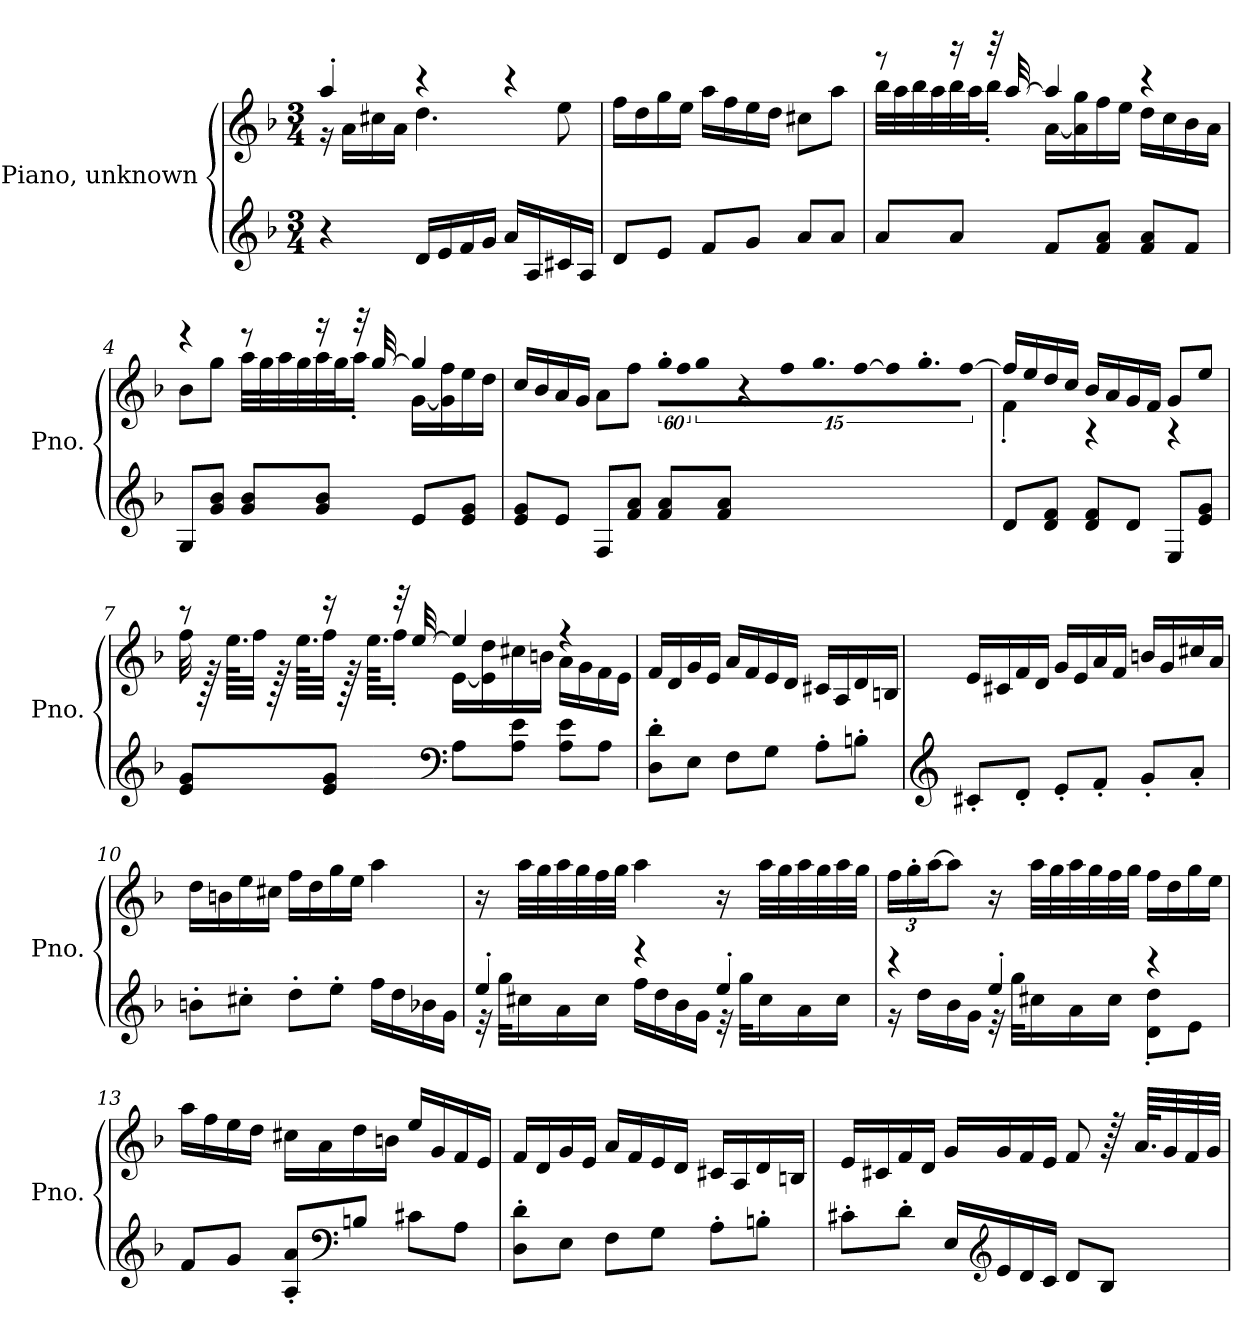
**kern	**kern
*part1	*part1
*staff2	*staff1
*I"Piano, unknown	*
*I'Pno.	*
*clefG2	*clefG2
*k[b-]	*k[b-]
*M3/4	*M3/4
*MM106	*MM106
=1	=1
*	*^
4r	4aa'/	16r
.	.	16a\LL
.	.	16cc#X\
.	.	16a\JJ
16d/LL	4r	4.dd\
16e/	.	.
16f/	.	.
16g/JJ	.	.
16a/LL	4r	.
16A/	.	.
16c#X/	.	8ee\
16A/JJ	.	.
*	*v	*v
=2	=2
8d/L	16ff\LL
.	16dd\
8e/J	16gg\
.	16ee\JJ
8f/L	16aa\LL
.	16ff\
8g/J	16ee\
.	16dd\JJ
8a/L	8cc#X\L
8a/J	8aa\J
!!LO:LB:g=z
=3	=3
*	*^
8a/L	8r	32bb-\LLL
.	.	32aa\
.	.	32bb-\
.	.	32aa\
8a/J	16r	32bb-\
.	.	32aa\J
.	32r	16bb-'\JJ
.	[32aa/	.
8f/L	4aa/]	[16a\LL
.	.	16a\] 16gg\
8f/ 8a/J	.	16ff\
.	.	16ee\JJ
8f/ 8a/L	4r	16dd\LL
.	.	16cc\
8f/J	.	16b-\
.	.	16a\JJ
=4	=4	=4
8G/L	4r	8b-\L
8g/ 8b-/J	.	8gg\J
8g/ 8b-/L	8r	32aa\LLL
.	.	32gg\
.	.	32aa\
.	.	32gg\
8g/ 8b-/J	16r	32aa\
.	.	32gg\J
.	32r	16aa'\JJ
.	[32gg/	.
8e/L	4gg/]	[16g\LL
.	.	16g\] 16ff\
8e/ 8g/J	.	16ee\
.	.	16dd\JJ
*	*v	*v
!!LO:LB:g=z
=5	=5
8e/ 8g/L	16cc/LL
.	16b-/
8e/J	16a/
.	16g/JJ
8F/L	8a\L
8f/ 8a/J	8ff\J
!	!LO:N:vis=32
8f/ 8a/L	1920%53gg'\LLL
!	!LO:N:vis=32
.	1920%53ff\
.	1920ryy
!	!LO:N:vis=32
.	1920%53gg\JJJ
!	!LO:N:vis=64
.	640%9r
!	!LO:N:vis=64
.	640%9ff\KLLL
.	36.gg\
8f/ 8a/J	.
!	!LO:N:vis=64
.	[640%9ff\L
!	!LO:N:vis=64
.	640%9ff\J]
.	36.gg'\
!	!LO:N:vis=32
.	[1920%53ff\JJJ
1920ryy	.
=6	=6
*	*^
8d/L	16ff/LL]	4f'\
.	16ee/	.
8d/ 8f/J	16dd/	.
.	16cc/JJ	.
8d/ 8f/L	16b-/LL	4r
.	16a/	.
8d/J	16g/	.
.	16f/JJ	.
8E/L	8g/L	4r
8e/ 8g/J	8ee/J	.
!!LO:LB:g=z	!!
=7	=7	=7
8e/ 8g/L	8r	32ff\
.	.	128r
.	.	64.ee\KLLL
.	.	32ff\JJJ
.	.	128r
.	.	64.ee\KLLL
8e/ 8g/J	16r	32ff\JJJ
.	.	128r
.	.	64.ee\KKLL
.	32r	16ff'\JJ
.	[32ee/	.
*clefF4	*	*
8A\L	4ee/]	[16e\LL
.	.	16e\] 16dd\
8A\ 8e\J	.	16cc#X\
.	.	16bn\JJ
8A\ 8e\L	4r	16a\LL
.	.	16g\
8A\J	.	16f\
.	.	16e\JJ
*	*v	*v
=8	=8
8D\' 8d\'L	16f/LL
.	16d/
8E\J	16g/
.	16e/JJ
8F\L	16a/LL
.	16f/
8G\J	16e/
.	16d/JJ
8A'\L	16c#X/LL
.	16A/
8Bn'\J	16d/
.	16Bn/JJ
!!LO:LB:g=z
=9	=9
*clefG2	*
8c#X'/L	16e/LL
.	16c#X/
8d'/J	16f/
.	16d/JJ
8e'/L	16g/LL
.	16e/
8f'/J	16a/
.	16f/JJ
8g'/L	16bn/LL
.	16g/
8a'/J	16cc#X/
.	16a/JJ
=10	=10
8bn'\L	16dd\LL
.	16bn\
8cc#X'\J	16ee\
.	16cc#X\JJ
8dd'\L	16ff\LL
.	16dd\
8ee'\J	16gg\
.	16ee\JJ
16ff\LL	4aa\
16dd\	.
16b-X\	.
16g\JJ	.
!!LO:LB:g=z
=11	=11
*^	*
4ee'/	32r	16r
.	32gg\KLL	.
.	16cc#X\	32aa\LLL
.	.	32gg\
.	16a\	32aa\
.	.	32gg\
.	16cc#\JJ	32ff\
.	.	32gg\JJJ
4r	16ff\LL	4aa\
.	16dd\	.
.	16b-\	.
.	16g\JJ	.
4ee'/	32r	16r
.	32gg\KLL	.
.	16cc#\	32aa\LLL
.	.	32gg\
.	16a\	32aa\
.	.	32gg\
.	16cc#\JJ	32aa\
.	.	32gg\JJJ
=12	=12	=12
*	*	*Xbrackettup
4r	16r	24ff\LL
.	.	24gg'\
.	16dd\LL	.
.	.	[24aa\J
.	16b-\	8aa\J]
.	16g\JJ	.
4ee'/	32r	16r
.	32gg\KLL	.
.	16cc#X\	32aa\LLL
.	.	32gg\
.	16a\	32aa\
.	.	32gg\
.	16cc#\JJ	32ff\
.	.	32gg\JJJ
4r	8d\' 8dd\'L	16ff\LL
.	.	16dd\
.	8e\J	16gg\
.	.	16ee\JJ
*v	*v	*
!!LO:PB:g=z
=13	=13
8f/L	16aa\LL
.	16ff\
8g/J	16ee\
.	16dd\JJ
8A/' 8a/'L	16cc#X\LL
.	16a\
*clefF4	*
8Bn/J	16dd\
.	16bn\JJ
8c#X\L	16ee/LL
.	16g/
8A\J	16f/
.	16e/JJ
=14	=14
8D\' 8d\'L	16f/LL
.	16d/
8E\J	16g/
.	16e/JJ
8F\L	16a/LL
.	16f/
8G\J	16e/
.	16d/JJ
8A'\L	16c#X/LL
.	16A/
8Bn'\J	16d/
.	16Bn/JJ
!!LO:LB:g=z
=15	=15
8c#X'\L	16e/LL
.	16c#X/
8d'\J	16f/
.	16d/JJ
16E/LL	16g/LL
*clefG2	*
16e/	16g/
16d/	16f/
16c#/JJ	16e/JJ
8d/L	8f/
8B-/J	128r
.	64.a/KLLL
.	32g/
.	32f/
.	32g/JJJ
=	=
*-	*-
